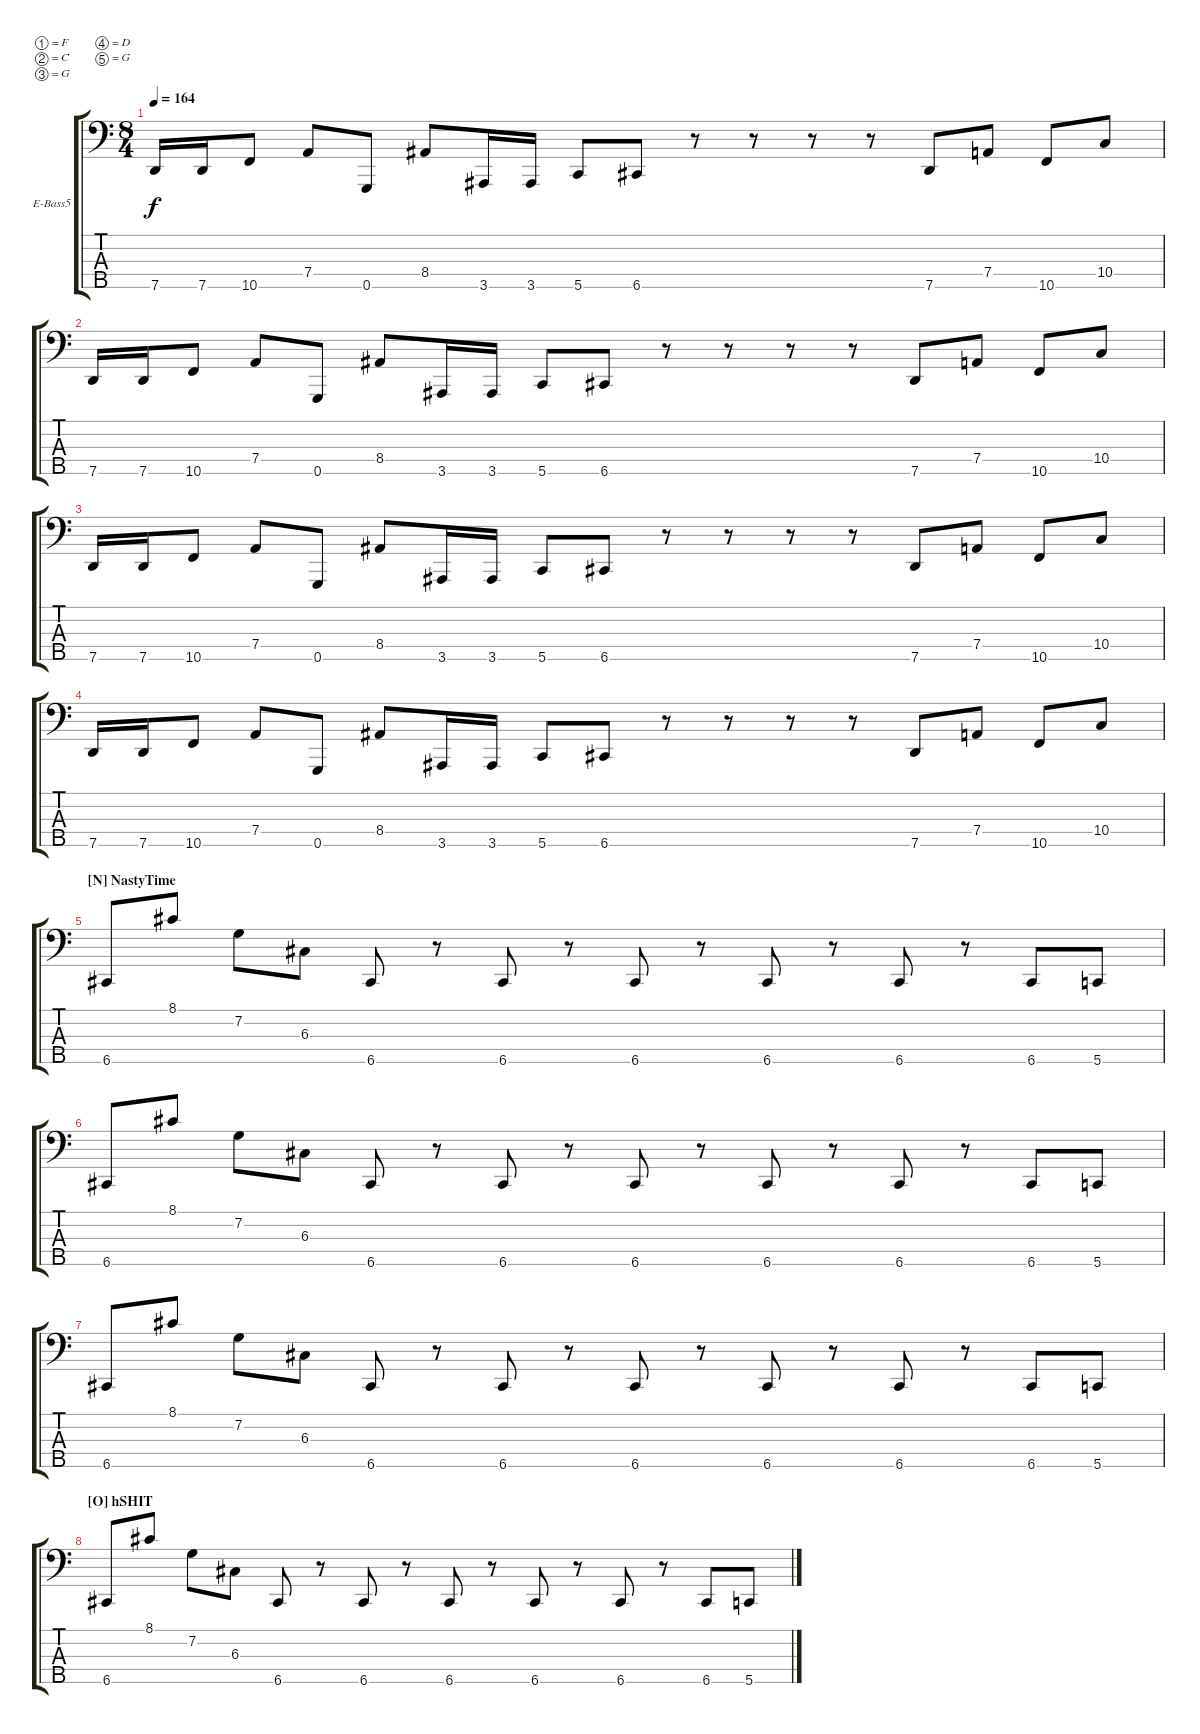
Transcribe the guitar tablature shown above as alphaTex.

\defaultSystemsLayout 4
\bracketExtendMode groupsimilarinstruments
\firstSystemTrackNameOrientation horizontal
\otherSystemsTrackNameOrientation horizontal
\track ("Skylar" "E-Bass5") {instrument electricbassfinger}
\staff {score tabs}
\tuning (F2 C2 G1 D1 G0)
\ts (8 4)
\tempo 164
\clef f4
\ks c
7.5.16{dy f} 7.5.16 10.5.8 7.4.8 0.5.8 8.4.8 3.5.16 3.5.16 5.5.8 6.5.8 r.8 r.8 r.8 r.8 7.5.8 7.4.8 10.5.8 10.4.8 |
7.5.16 7.5.16 10.5.8 7.4.8 0.5.8 8.4.8 3.5.16 3.5.16 5.5.8 6.5.8 r.8 r.8 r.8 r.8 7.5.8 7.4.8 10.5.8 10.4.8 |
7.5.16 7.5.16 10.5.8 7.4.8 0.5.8 8.4.8 3.5.16 3.5.16 5.5.8 6.5.8 r.8 r.8 r.8 r.8 7.5.8 7.4.8 10.5.8 10.4.8 |
7.5.16 7.5.16 10.5.8 7.4.8 0.5.8 8.4.8 3.5.16 3.5.16 5.5.8 6.5.8 r.8 r.8 r.8 r.8 7.5.8 7.4.8 10.5.8 10.4.8 |
\section ("N" "NastyTime")
6.5.8 8.1.8 7.2.8 6.3.8 6.5.8 r.8 6.5.8 r.8 6.5.8 r.8 6.5.8 r.8 6.5.8 r.8 6.5.8 5.5.8 |
6.5.8 8.1.8 7.2.8 6.3.8 6.5.8 r.8 6.5.8 r.8 6.5.8 r.8 6.5.8 r.8 6.5.8 r.8 6.5.8 5.5.8 |
6.5.8 8.1.8 7.2.8 6.3.8 6.5.8 r.8 6.5.8 r.8 6.5.8 r.8 6.5.8 r.8 6.5.8 r.8 6.5.8 5.5.8 |
\section ("O" "hSHIT")
6.5.8 8.1.8 7.2.8 6.3.8 6.5.8 r.8 6.5.8 r.8 6.5.8 r.8 6.5.8 r.8 6.5.8 r.8 6.5.8 5.5.8
